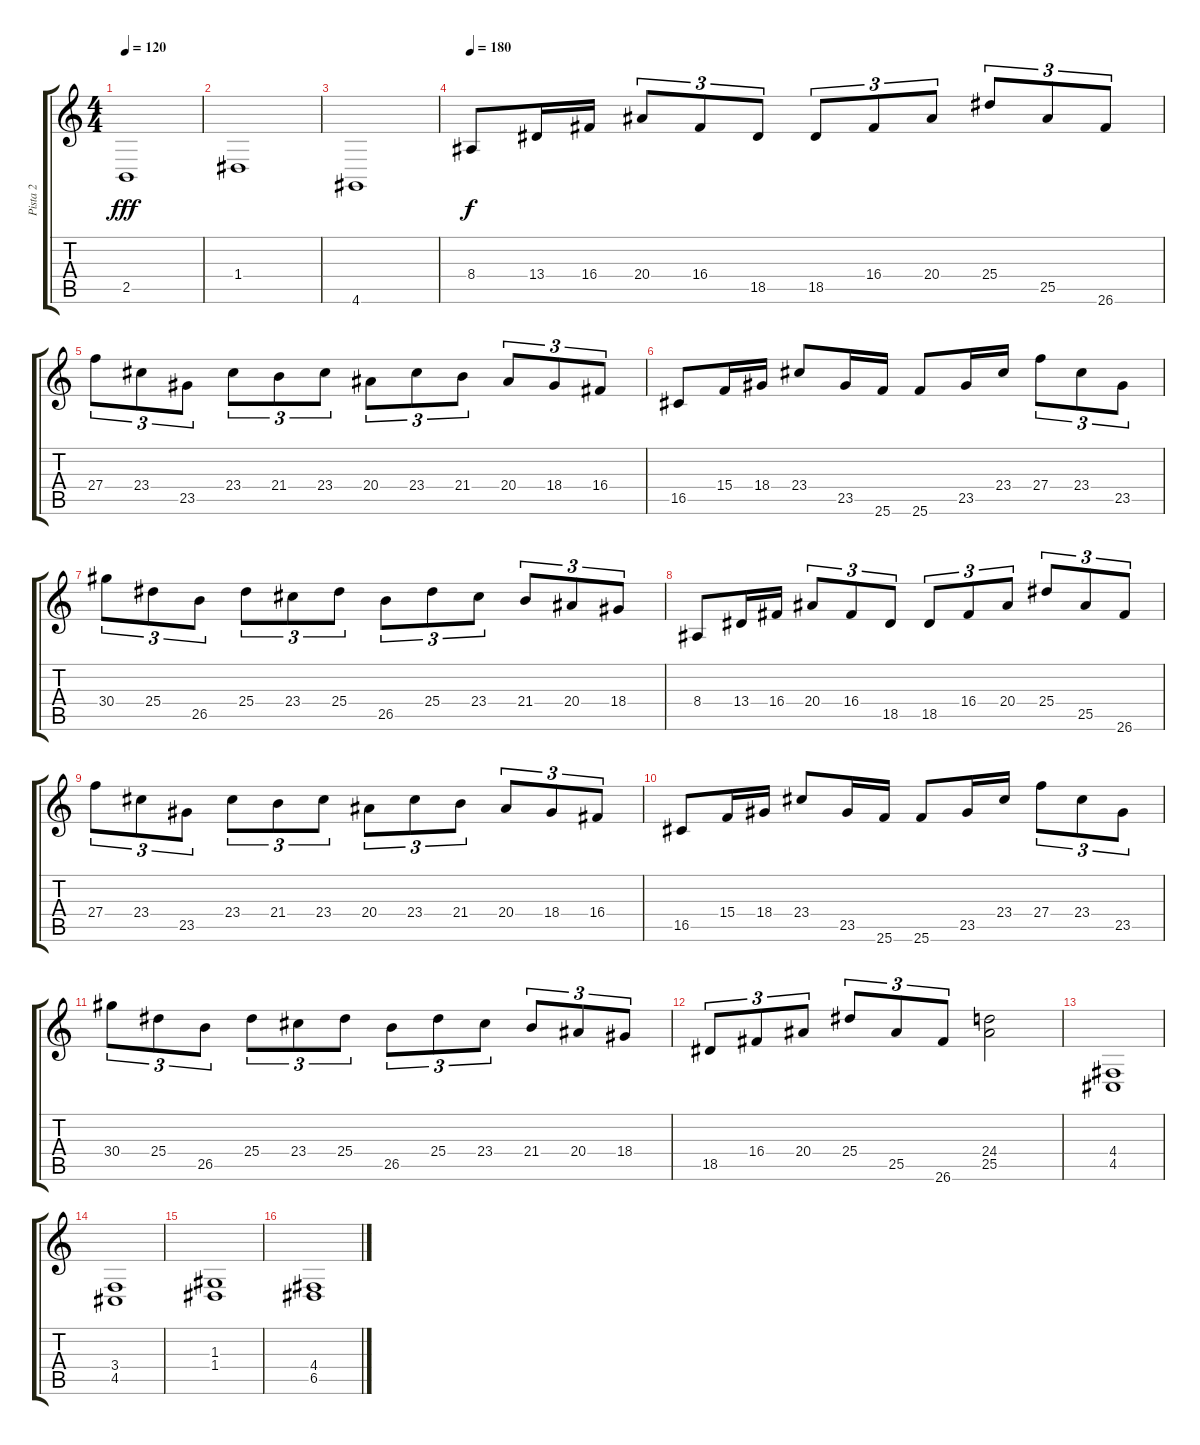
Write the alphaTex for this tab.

\track ("Pista 2 " "Pista 2 ") {instrument brasssection}
\staff {score tabs}
\tuning (E4 B3 G3 D3 A2 E2) {hide}
\ts (4 4)
\tempo 120
\clef g2
\ks c
2.5.1{dy fff} |
1.4.1 |
4.6.1 |
\tempo 180
8.4.8{dy f volume 16 balance 16 instrument churchorgan} 13.4.16 16.4.16 20.4.8{tu (3 2)} 16.4.8{tu (3 2)} 18.5.8{tu (3 2)} 18.5.8{tu (3 2)} 16.4.8{tu (3 2)} 20.4.8{tu (3 2)} 25.4.8{tu (3 2)} 25.5.8{tu (3 2)} 26.6.8{tu (3 2)} |
27.4.8{tu (3 2)} 23.4.8{tu (3 2)} 23.5.8{tu (3 2)} 23.4.8{tu (3 2)} 21.4.8{tu (3 2)} 23.4.8{tu (3 2)} 20.4.8{tu (3 2)} 23.4.8{tu (3 2)} 21.4.8{tu (3 2)} 20.4.8{tu (3 2)} 18.4.8{tu (3 2)} 16.4.8{tu (3 2)} |
16.5.8 15.4.16 18.4.16 23.4.8 23.5.16 25.6.16 25.6.8 23.5.16 23.4.16 27.4.8{tu (3 2)} 23.4.8{tu (3 2)} 23.5.8{tu (3 2)} |
30.4.8{tu (3 2)} 25.4.8{tu (3 2)} 26.5.8{tu (3 2)} 25.4.8{tu (3 2)} 23.4.8{tu (3 2)} 25.4.8{tu (3 2)} 26.5.8{tu (3 2)} 25.4.8{tu (3 2)} 23.4.8{tu (3 2)} 21.4.8{tu (3 2)} 20.4.8{tu (3 2)} 18.4.8{tu (3 2)} |
8.4.8 13.4.16 16.4.16 20.4.8{tu (3 2)} 16.4.8{tu (3 2)} 18.5.8{tu (3 2)} 18.5.8{tu (3 2)} 16.4.8{tu (3 2)} 20.4.8{tu (3 2)} 25.4.8{tu (3 2)} 25.5.8{tu (3 2)} 26.6.8{tu (3 2)} |
27.4.8{tu (3 2)} 23.4.8{tu (3 2)} 23.5.8{tu (3 2)} 23.4.8{tu (3 2)} 21.4.8{tu (3 2)} 23.4.8{tu (3 2)} 20.4.8{tu (3 2)} 23.4.8{tu (3 2)} 21.4.8{tu (3 2)} 20.4.8{tu (3 2)} 18.4.8{tu (3 2)} 16.4.8{tu (3 2)} |
16.5.8 15.4.16 18.4.16 23.4.8 23.5.16 25.6.16 25.6.8 23.5.16 23.4.16 27.4.8{tu (3 2)} 23.4.8{tu (3 2)} 23.5.8{tu (3 2)} |
30.4.8{tu (3 2)} 25.4.8{tu (3 2)} 26.5.8{tu (3 2)} 25.4.8{tu (3 2)} 23.4.8{tu (3 2)} 25.4.8{tu (3 2)} 26.5.8{tu (3 2)} 25.4.8{tu (3 2)} 23.4.8{tu (3 2)} 21.4.8{tu (3 2)} 20.4.8{tu (3 2)} 18.4.8{tu (3 2)} |
18.5.8{tu (3 2)} 16.4.8{tu (3 2)} 20.4.8{tu (3 2)} 25.4.8{tu (3 2)} 25.5.8{tu (3 2)} 26.6.8{tu (3 2)} (24.4 25.5).2 |
(4.4 4.5).1{volume 12 balance 8 instrument choiraahs} |
(3.4 4.5).1 |
(1.3 1.4).1 |
(4.4 6.5).1
